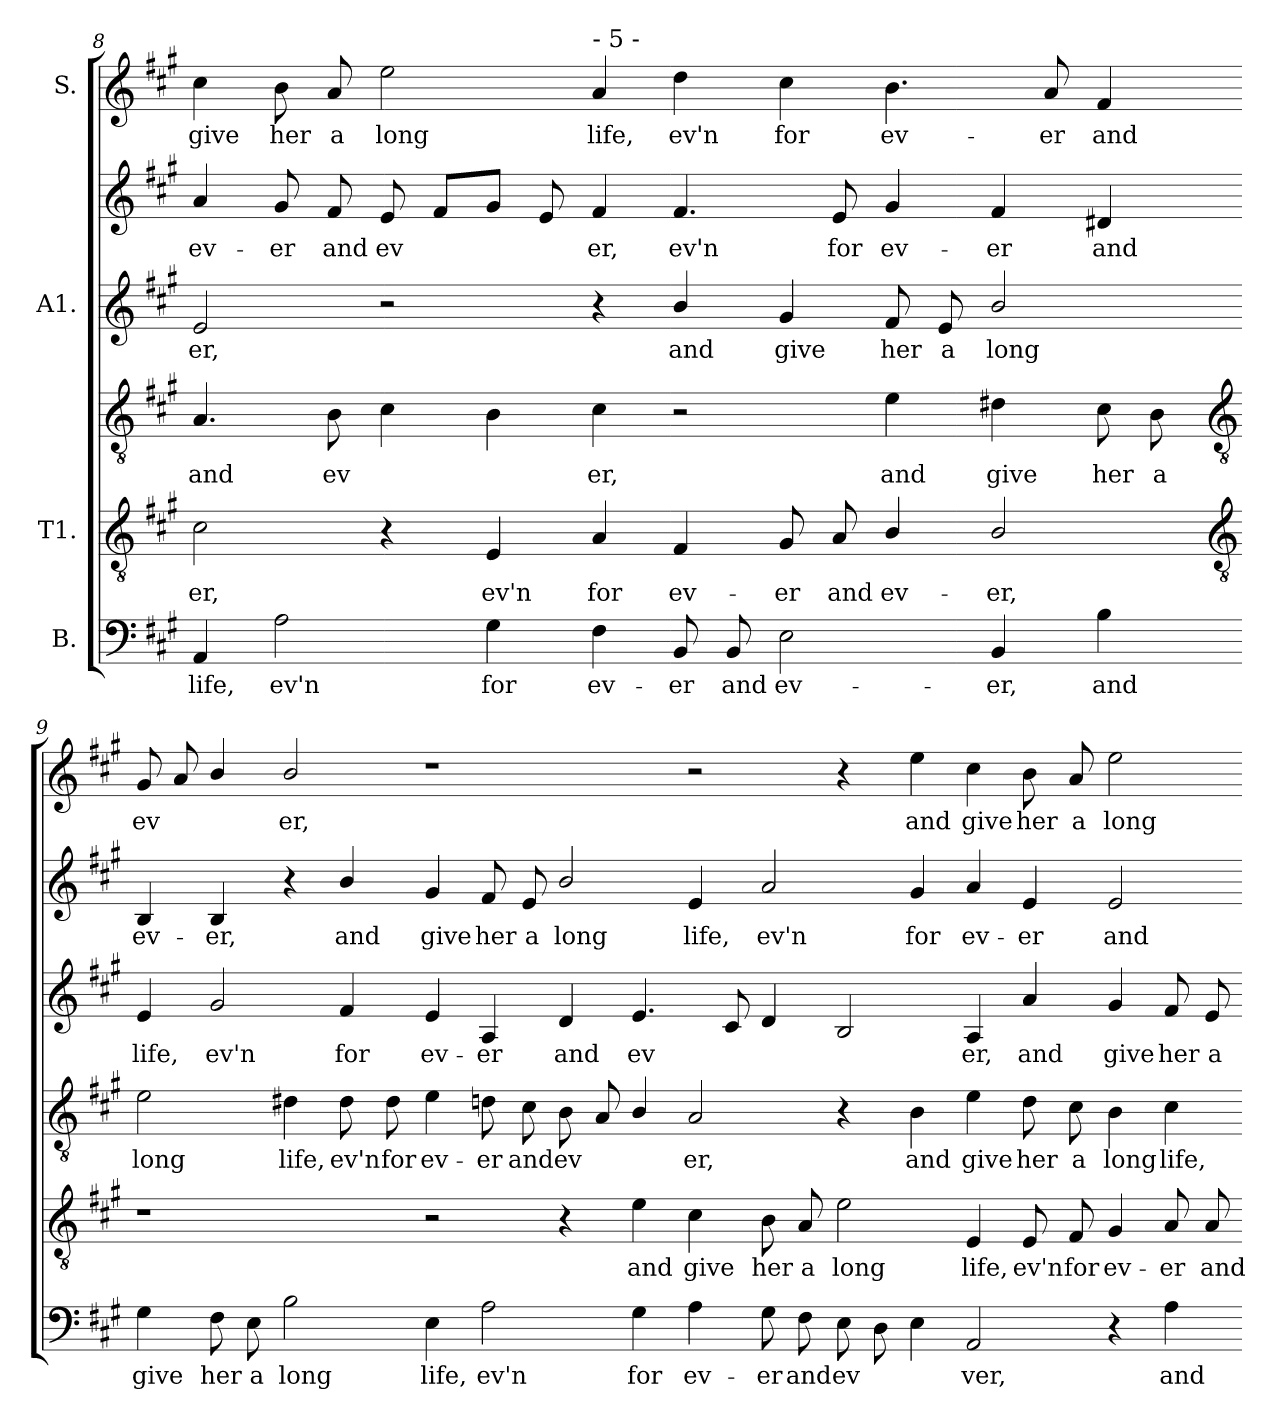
**kern	**text	**kern	**text	**kern	**text	**kern	**text	**kern	**text	**kern	**text
*part4	*part4	*part3	*part3	*part3	*part3	*part2	*part2	*part2	*part2	*part1	*part1
*staff6	*staff6	*staff5	*staff5	*staff4	*staff4	*staff3	*staff3	*staff2	*staff2	*staff1	*staff1
*I"B.	*	*I"T1.	*	*	*	*I"A1.	*	*	*	*I"S.	*
!!LO:LB:g=z
*clefF4	*	*clefGv2	*	*clefGv2	*	*clefG2	*	*clefG2	*	*clefG2	*
*k[f#c#g#]	*	*k[f#c#g#]	*	*k[f#c#g#]	*	*k[f#c#g#]	*	*k[f#c#g#]	*	*k[f#c#g#]	*
*A:	*	*A:	*	*A:	*	*A:	*	*A:	*	*A:	*
=8	=8	=8	=8	=8	=8	=8	=8	=8	=8	=8	=8
!	!LO:LY:b	!	!LO:LY:b	!	!LO:LY:b	!	!LO:LY:b	!	!LO:LY:b	!	!LO:LY:b
4AA	life,	2c#	er,	4.A	and	2e	er,	4a	ev-	4cc#	give
!	!LO:LY:b	!	!	!	!	!	!	!	!LO:LY:b	!	!LO:LY:b
2A	ev'n	.	.	.	.	.	.	8g#	-er	8b	her
!	!	!	!	!	!LO:LY:b	!	!	!	!LO:LY:b	!	!LO:LY:b
.	.	.	.	8B	ev	.	.	8f#	and	8a	a
!	!	!	!	!	!	!	!	!	!LO:LY:b	!	!LO:LY:b
.	.	4r	.	4c#	.	2r	.	8e	ev	2ee	long
.	.	.	.	.	.	.	.	8f#L	.	.	.
!	!LO:LY:b	!	!LO:LY:b	!	!	!	!	!	!	!	!
4G#	for	4E	ev'n	4B	.	.	.	8g#J	.	.	.
.	.	.	.	.	.	.	.	8e	.	.	.
!	!	!	!	!	!	!	!	!	!	!LO:TX:a:t=- 5 -	!
!	!LO:LY:b	!	!LO:LY:b	!	!LO:LY:b	!	!	!	!LO:LY:b	!	!LO:LY:b
4F#	ev-	4A	for	4c#	er,	4r	.	4f#	er,	4a	life,
!	!LO:LY:b	!	!LO:LY:b	!	!	!	!LO:LY:b	!	!LO:LY:b	!	!LO:LY:b
8BB	-er	4F#	ev-	2r	.	4b/	and	4.f#	ev'n	4dd	ev'n
!	!LO:LY:b	!	!	!	!	!	!	!	!	!	!
8BB	and	.	.	.	.	.	.	.	.	.	.
!	!LO:LY:b	!	!LO:LY:b	!	!	!	!LO:LY:b	!	!	!	!LO:LY:b
2E	ev-	8G#	-er	.	.	4g#	give	.	.	4cc#	for
!	!	!	!LO:LY:b	!	!	!	!	!	!LO:LY:b	!	!
.	.	8A	and	.	.	.	.	8e	for	.	.
!	!	!	!LO:LY:b	!	!LO:LY:b	!	!LO:LY:b	!	!LO:LY:b	!	!LO:LY:b
.	.	4B/	ev-	4e	and	8f#	her	4g#	ev-	4.b	ev-
!	!	!	!	!	!	!	!LO:LY:b	!	!	!	!
.	.	.	.	.	.	8e	a	.	.	.	.
!	!LO:LY:b	!	!LO:LY:b	!	!LO:LY:b	!	!LO:LY:b	!	!LO:LY:b	!	!
4BB	-er,	2B/	-er,	4d#X	give	2b/	long	4f#	-er	.	.
!	!	!	!	!	!	!	!	!	!	!	!LO:LY:b
.	.	.	.	.	.	.	.	.	.	8a	-er
!	!LO:LY:b	!	!	!	!LO:LY:b	!	!	!	!LO:LY:b	!	!LO:LY:b
4B	and	.	.	8c#	her	.	.	4d#X	and	4f#	and
!	!	!	!	!	!LO:LY:b	!	!	!	!	!	!
.	.	.	.	8B	a	.	.	.	.	.	.
!!LO:LB:g=z
=9-	=9-	=9-	=9-	=9-	=9-	=9-	=9-	=9-	=9-	=9-	=9-
*	*	*clefGv2	*	*clefGv2	*	*	*	*	*	*	*
!	!LO:LY:b	!	!	!	!LO:LY:b	!	!LO:LY:b	!	!LO:LY:b	!	!LO:LY:b
4G#	give	1r	.	2e	long	4e	life,	4B	ev-	8g#	ev
.	.	.	.	.	.	.	.	.	.	8a	.
!	!LO:LY:b	!	!	!	!	!	!LO:LY:b	!	!LO:LY:b	!	!
8F#	her	.	.	.	.	2g#	ev'n	4B	-er,	4b/	.
!	!LO:LY:b	!	!	!	!	!	!	!	!	!	!
8E	a	.	.	.	.	.	.	.	.	.	.
!	!LO:LY:b	!	!	!	!LO:LY:b	!	!	!	!	!	!LO:LY:b
2B	long	.	.	4d#X	life,	.	.	4r	.	2b/	er,
!	!	!	!	!	!LO:LY:b	!	!LO:LY:b	!	!LO:LY:b	!	!
.	.	.	.	8d#	ev'n	4f#	for	4b/	and	.	.
!	!	!	!	!	!LO:LY:b	!	!	!	!	!	!
.	.	.	.	8d#	for	.	.	.	.	.	.
!	!LO:LY:b	!	!	!	!LO:LY:b	!	!LO:LY:b	!	!LO:LY:b	!	!
4E	life,	2r	.	4e	ev-	4e	ev-	4g#/	give	1r	.
!	!LO:LY:b	!	!	!	!LO:LY:b	!	!LO:LY:b	!	!LO:LY:b	!	!
2A	ev'n	.	.	8dn	-er	4A	-er	8f#/	her	.	.
!	!	!	!	!	!LO:LY:b	!	!	!	!LO:LY:b	!	!
.	.	.	.	8c#	and	.	.	8e/	a	.	.
!	!	!	!	!	!LO:LY:b	!	!LO:LY:b	!	!LO:LY:b	!	!
.	.	4r	.	8B	ev	4d	and	2b/	long	.	.
.	.	.	.	8A	.	.	.	.	.	.	.
!	!LO:LY:b	!	!LO:LY:b	!	!	!	!LO:LY:b	!	!	!	!
4G#	for	4e	and	4B/	.	4.e	ev	.	.	.	.
!	!LO:LY:b	!	!LO:LY:b	!	!LO:LY:b	!	!	!	!LO:LY:b	!	!
4A	ev-	4c#	give	2A	er,	.	.	4e	life,	2r	.
.	.	.	.	.	.	8c#	.	.	.	.	.
!	!LO:LY:b	!	!LO:LY:b	!	!	!	!	!	!LO:LY:b	!	!
8G#	-er	8B	her	.	.	4d	.	2a	ev'n	.	.
!	!LO:LY:b	!	!LO:LY:b	!	!	!	!	!	!	!	!
8F#	and	8A	a	.	.	.	.	.	.	.	.
!	!LO:LY:b	!	!LO:LY:b	!	!	!	!	!	!	!	!
8E	ev	2e	long	4r	.	2B	.	.	.	4r	.
8D	.	.	.	.	.	.	.	.	.	.	.
!	!	!	!	!	!LO:LY:b	!	!	!	!LO:LY:b	!	!LO:LY:b
4E	.	.	.	4B	and	.	.	4g#	for	4ee	and
!	!LO:LY:b	!	!LO:LY:b	!	!LO:LY:b	!	!LO:LY:b	!	!LO:LY:b	!	!LO:LY:b
2AA	ver,	4E	life,	4e	give	4A	er,	4a	ev-	4cc#	give
!	!	!	!LO:LY:b	!	!LO:LY:b	!	!LO:LY:b	!	!LO:LY:b	!	!LO:LY:b
.	.	8E	ev'n	8d	her	4a	and	4e	-er	8b	her
!	!	!	!LO:LY:b	!	!LO:LY:b	!	!	!	!	!	!LO:LY:b
.	.	8F#	for	8c#	a	.	.	.	.	8a	a
!	!	!	!LO:LY:b	!	!LO:LY:b	!	!LO:LY:b	!	!LO:LY:b	!	!LO:LY:b
4r	.	4G#	ev-	4B	long	4g#	give	2e	and	2ee	long
!	!LO:LY:b	!	!LO:LY:b	!	!LO:LY:b	!	!LO:LY:b	!	!	!	!
4A	and	8A	-er	4c#	life,	8f#	her	.	.	.	.
!	!	!	!LO:LY:b	!	!	!	!LO:LY:b	!	!	!	!
.	.	8A	and	.	.	8e	a	.	.	.	.
=-	=-	=-	=-	=-	=-	=-	=-	=-	=-	=-	=-
*-	*-	*-	*-	*-	*-	*-	*-	*-	*-	*-	*-
